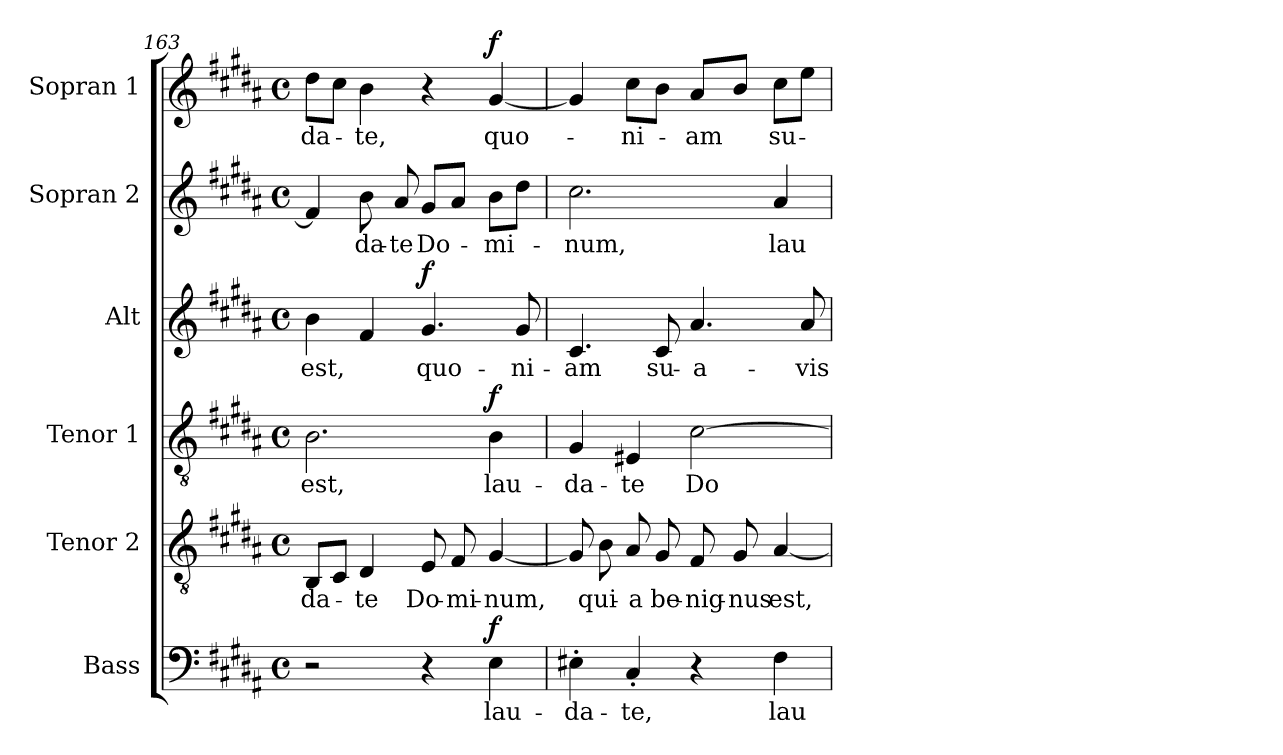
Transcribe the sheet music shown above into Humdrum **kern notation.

**kern	**text	**dynam	**kern	**text	**kern	**text	**dynam	**kern	**text	**dynam	**kern	**text	**kern	**text	**dynam
*part6	*part6	*part6	*part5	*part5	*part4	*part4	*part4	*part3	*part3	*part3	*part2	*part2	*part1	*part1	*part1
*staff6	*staff6	*staff6	*staff5	*staff5	*staff4	*staff4	*staff4	*staff3	*staff3	*staff3	*staff2	*staff2	*staff1	*staff1	*staff1
*I"Bass	*	*	*I"Tenor 2	*	*I"Tenor 1	*	*	*I"Alt	*	*	*I"Sopran 2	*	*I"Sopran 1	*	*
*I'B.	*	*	*I'T. 2	*	*I'T. 1	*	*	*I'A.	*	*	*I'S. 2	*	*I'S. 1	*	*
*clefF4	*	*	*clefGv2	*	*clefGv2	*	*	*clefG2	*	*	*clefG2	*	*clefG2	*	*
*k[f#c#g#d#a#]	*	*	*k[f#c#g#d#a#]	*	*k[f#c#g#d#a#]	*	*	*k[f#c#g#d#a#]	*	*	*k[f#c#g#d#a#]	*	*k[f#c#g#d#a#]	*	*
*B:	*	*	*B:	*	*B:	*	*	*B:	*	*	*B:	*	*B:	*	*
*M4/4	*	*	*M4/4	*	*M4/4	*	*	*M4/4	*	*	*M4/4	*	*M4/4	*	*
*met(c)	*	*	*met(c)	*	*met(c)	*	*	*met(c)	*	*	*met(c)	*	*met(c)	*	*
=163	=163	=163	=163	=163	=163	=163	=163	=163	=163	=163	=163	=163	=163	=163	=163
!	!	!	!	!LO:LY:b	!	!LO:LY:b	!	!	!LO:LY:b	!	!	!	!	!LO:LY:b	!
2r	.	.	8BB/L	-da-	2.B\	est,	.	4b\	est,	.	4f#/]	.	8dd#\L	-da-	.
.	.	.	8C#/J	.	.	.	.	.	.	.	.	.	8cc#\J	.	.
!	!	!	!	!LO:LY:b	!	!	!	!	!	!	!	!LO:LY:b	!	!LO:LY:b	!
.	.	.	4D#/	-te	.	.	.	4f#/	.	.	8b\	-da-	4b\	-te,	.
!	!	!	!	!	!	!	!	!	!	!	!	!LO:LY:b	!	!	!
.	.	.	.	.	.	.	.	.	.	.	8a#/	-te	.	.	.
!	!	!	!	!LO:LY:b	!	!	!	!	!LO:LY:b	!LO:DY:a	!	!LO:LY:b	!	!	!
4r	.	.	8E/	Do-	.	.	.	4.g#/	quo-	f	8g#/L	Do-	4r	.	.
!	!	!	!	!LO:LY:b	!	!	!	!	!	!	!	!	!	!	!
.	.	.	8F#/	-mi-	.	.	.	.	.	.	8a#/J	.	.	.	.
!	!LO:LY:b	!LO:DY:a	!	!LO:LY:b	!	!LO:LY:b	!LO:DY:a	!	!	!	!	!LO:LY:b	!	!LO:LY:b	!LO:DY:a
4E\	lau-	f	[4G#/	-num,	4B\	lau-	f	.	.	.	8b\L	-mi-	[4g#/	quo-	f
!	!	!	!	!	!	!	!	!	!LO:LY:b	!	!	!	!	!	!
.	.	.	.	.	.	.	.	8g#/	-ni-	.	8dd#\J	.	.	.	.
=164	=164	=164	=164	=164	=164	=164	=164	=164	=164	=164	=164	=164	=164	=164	=164
!	!LO:LY:b	!	!	!	!	!LO:LY:b	!	!	!LO:LY:b	!	!	!LO:LY:b	!	!	!
4E#X'>\	-da-	.	8G#/]	.	4G#/	-da-	.	4.c#/	-am	.	2.cc#\	-num,	4g#/]	.	.
!	!	!	!	!LO:LY:b	!	!	!	!	!	!	!	!	!	!	!
.	.	.	8B\	qui-	.	.	.	.	.	.	.	.	.	.	.
!	!LO:LY:b	!	!	!LO:LY:b	!	!LO:LY:b	!	!	!	!	!	!	!	!LO:LY:b	!
4C#'</	-te,	.	8A#/	-a	4E#X/	-te	.	.	.	.	.	.	8cc#\L	-ni-	.
!	!	!	!	!LO:LY:b	!	!	!	!	!LO:LY:b	!	!	!	!	!	!
.	.	.	8G#/	be-	.	.	.	8c#/	su-	.	.	.	8b\J	.	.
!	!	!	!	!LO:LY:b	!	!LO:LY:b	!	!	!LO:LY:b	!	!	!	!	!LO:LY:b	!
4r	.	.	8F#/	-nig-	[2c#\	Do-	.	4.a#/	-a-	.	.	.	8a#/L	-am	.
!	!	!	!	!LO:LY:b	!	!	!	!	!	!	!	!	!	!	!
.	.	.	8G#/	-nus	.	.	.	.	.	.	.	.	8b/J	.	.
!	!LO:LY:b	!	!	!LO:LY:b	!	!	!	!	!	!	!	!LO:LY:b	!	!LO:LY:b	!
4F#\	lau-	.	[4A#/	est,	.	.	.	.	.	.	4a#/	lau-	8cc#\L	su-	.
!	!	!	!	!	!	!	!	!	!LO:LY:b	!	!	!	!	!	!
.	.	.	.	.	.	.	.	8a#/	-vis	.	.	.	8ee\J	.	.
=	=	=	=	=	=	=	=	=	=	=	=	=	=	=	=
*-	*-	*-	*-	*-	*-	*-	*-	*-	*-	*-	*-	*-	*-	*-	*-
